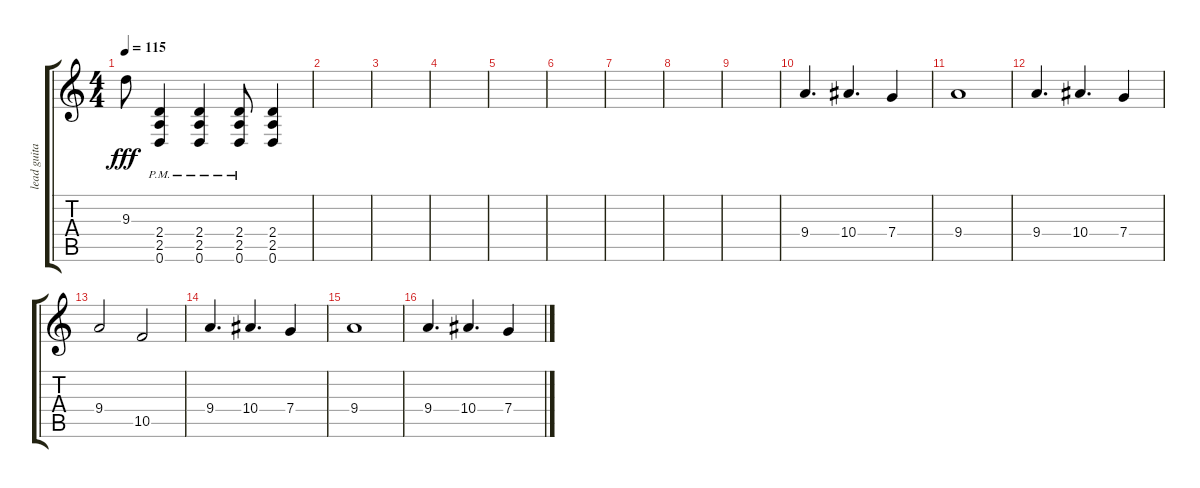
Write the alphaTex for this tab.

\track ("lead guitar" "lead guita") {instrument overdrivenguitar}
\staff {score tabs}
\tuning (D4 A3 F3 C3 G2 D2) {hide}
\ts (4 4)
\tempo 115
\clef g2
\ks c
9.3.8{dy fff} (2.4{pm} 2.5{pm} 0.6{pm}).4 (2.4{pm} 2.5{pm} 0.6{pm}).4 (2.4{pm} 2.5{pm} 0.6{pm}).8 (2.4 2.5 0.6).4 |
|
|
|
|
|
|
|
|
9.4.4{d} 10.4.4{d} 7.4.4 |
9.4.1 |
9.4.4{d} 10.4.4{d} 7.4.4 |
9.4.2 10.5.2 |
9.4.4{d} 10.4.4{d} 7.4.4 |
9.4.1 |
9.4.4{d} 10.4.4{d} 7.4.4
